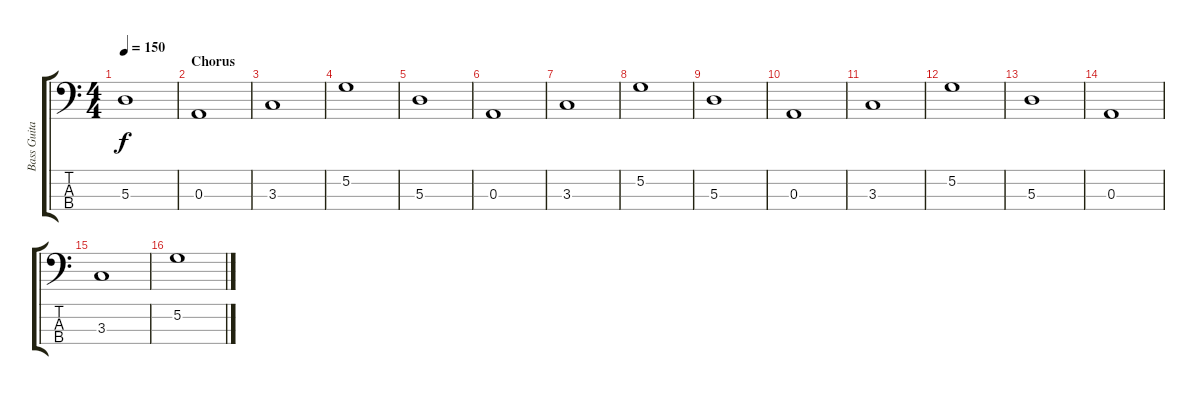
\track ("Bass Guitar" "Bass Guita") {instrument electricbasspick}
\staff {score tabs}
\tuning (G2 D2 A1 E1) {hide}
\ts (4 4)
\tempo 150
\clef f4
\ks c
5.3.1{dy f} |
\section ("" "Chorus")
0.3.1 |
3.3.1 |
5.2.1 |
5.3.1 |
0.3.1 |
3.3.1 |
5.2.1 |
5.3.1 |
0.3.1 |
3.3.1 |
5.2.1 |
5.3.1 |
0.3.1 |
3.3.1 |
5.2.1
